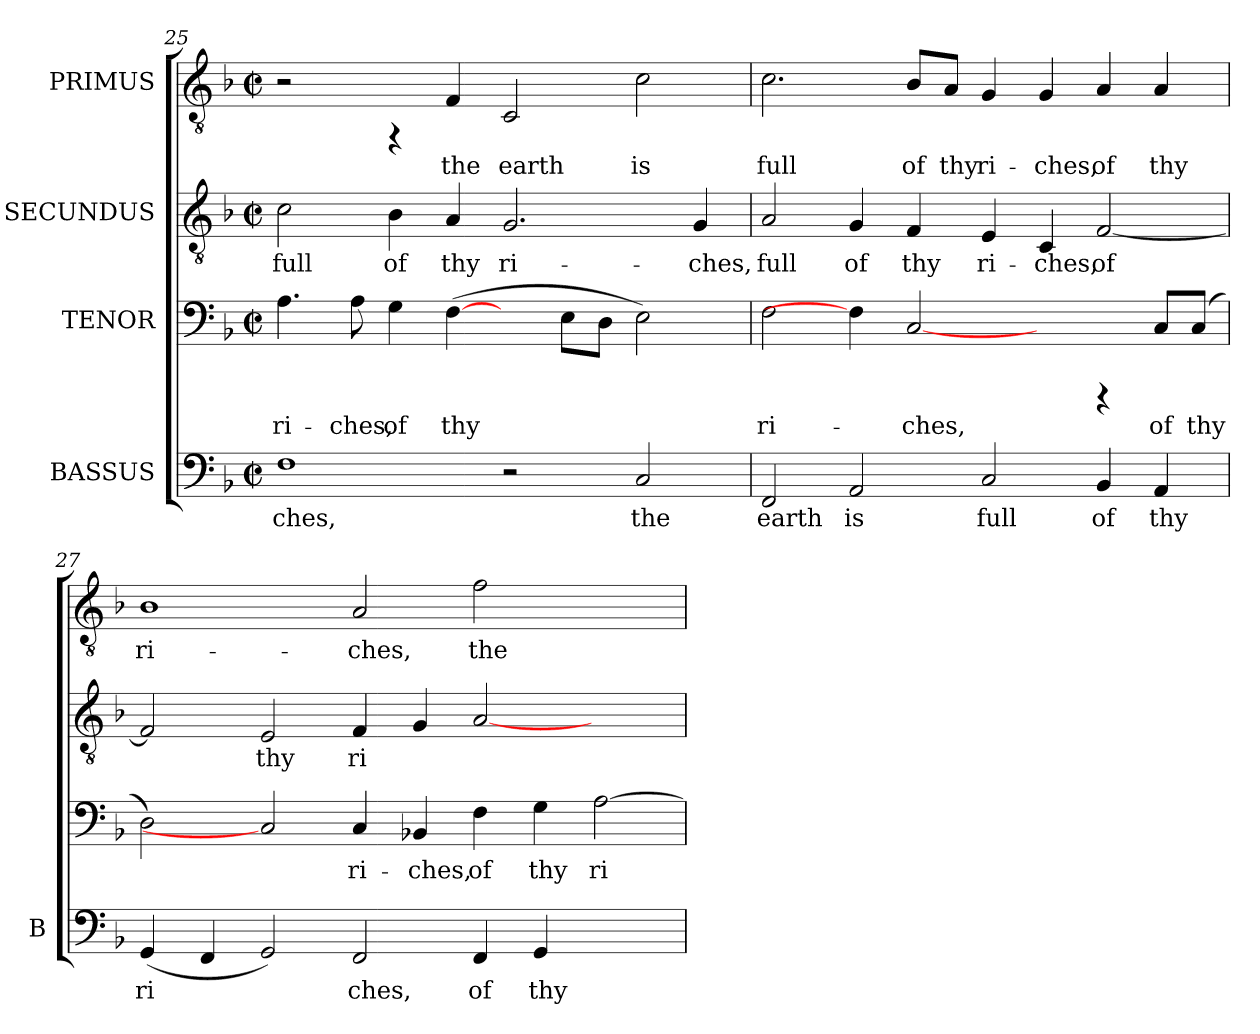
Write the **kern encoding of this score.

**kern	**text	**kern	**text	**kern	**text	**kern	**text
*part4	*part4	*part3	*part3	*part2	*part2	*part1	*part1
*staff4	*staff4	*staff3	*staff3	*staff2	*staff2	*staff1	*staff1
*I"BASSUS	*	*I"TENOR	*	*I"SECUNDUS	*	*I"PRIMUS	*
*I'B	*	*	*	*	*	*	*
*clefF4	*	*clefF4	*	*clefGv2	*	*clefGv2	*
*k[b-]	*	*k[b-]	*	*k[b-]	*	*k[b-]	*
*F:	*	*F:	*	*F:	*	*F:	*
*M2/2	*	*M2/2	*	*M2/2	*	*M2/2	*
*met(c|)	*	*met(c|)	*	*met(c|)	*	*met(c|)	*
=25	=25	=25	=25	=25	=25	=25	=25
!	!LO:LY:b:cj	!	!LO:LY:b:cj	!	!LO:LY:b:cj	!	!
1F	-ches,	4.A\	ri-	2c\	full	2r	.
!	!	!	!LO:LY:b:cj	!	!	!	!
.	.	8A\	-ches,	.	.	.	.
!	!	!	!LO:LY:b:cj	!	!LO:LY:b:cj	!	!
.	.	4G\	of	4B-\	of	4rFF	.
!	!	!	!LO:LY:b:cj	!	!LO:LY:b:cj	!	!LO:LY:b:rj
.	.	(>[4F\	thy	4A/	thy	4F/	the
!	!	!	!	!	!LO:LY:b:cj	!	!LO:LY:b:rj
2r	.	4ryy	.	2.G/	ri-	2C/	earth
!	!	!	!LO:LY:b:cj	!	!	!	!
.	.	8E\L	.	.	.	.	.
!	!	!	!LO:LY:b:cj	!	!	!	!
.	.	8D\J	.	.	.	.	.
!	!LO:LY:b:cj	!	!LO:LY:b:cj	!	!	!	!LO:LY:b:rj
2C/	the	2E\)	.	.	.	2c\	is
!	!	!	!	!	!LO:LY:b:cj	!	!
.	.	.	.	4G/	-ches,	.	.
=26	=26	=26	=26	=26	=26	=26	=26
!	!LO:LY:b:cj	!	!LO:LY:b:cj	!	!LO:LY:b:cj	!	!LO:LY:b:rj
2FF/	earth	2F\	ri-	2A/	full	2.c\	full
!	!LO:LY:b:cj	!	!	!	!LO:LY:b:cj	!	!
2AA/	is	4F\]	.	4G/	of	.	.
!	!	!	!LO:LY:b:cj	!	!LO:LY:b:cj	!	!LO:LY:b:rj
.	.	[2C	-ches,	4F/	thy	8B-/L	of
!	!	!	!	!	!	!	!LO:LY:b:rj
.	.	.	.	.	.	8A/J	thy
!	!LO:LY:b:cj	!	!	!	!LO:LY:b:cj	!	!LO:LY:b:rj
2C/	full	.	.	4E/	ri-	4G/	ri-
!	!	!	!	!	!LO:LY:b:cj	!	!LO:LY:b:rj
.	.	4ryy	.	4C/	-ches,	4G/	-ches,
!	!LO:LY:b:cj	!	!	!	!LO:LY:b:cj	!	!LO:LY:b:rj
4BB-/	of	4rCCC	.	[<2F/	of	4A/	of
!	!LO:LY:b:cj	!	!LO:LY:b:cj	!	!	!	!LO:LY:b:rj
4AA/	thy	8C/L	of	.	.	4A/	thy
!	!	!	!LO:LY:b:cj	!	!	!	!
.	.	(>8C/J	thy	.	.	.	.
!!LO:PB:g=z
=27	=27	=27	=27	=27	=27	=27	=27
!	!LO:LY:b:cj	!	!LO:LY:b:cj	!	!LO:LY:b:cj	!	!LO:LY:b:rj
(<4GG/	ri-	2D\)	.	2F/]	.	1B-	ri-
!	!LO:LY:b:cj	!	!	!	!	!	!
4FF/	--	.	.	.	.	.	.
!	!LO:LY:b:cj	!	!	!	!LO:LY:b:cj	!	!
2GG/)	--	2C]	.	2E/	thy	.	.
!	!LO:LY:b:cj	!	!LO:LY:b:cj	!	!LO:LY:b:cj	!	!LO:LY:b:rj
2FF/	-ches,	4C/	ri-	4F/	ri-	2A/	-ches,
!	!	!	!LO:LY:b:cj	!	!LO:LY:b:cj	!	!
.	.	4BB-X/	-ches,	4G/	--	.	.
!	!LO:LY:b:cj	!	!LO:LY:b:cj	!	!LO:LY:b:cj	!	!LO:LY:b:rj
4FF/	of	4F\	of	[<2A/	--	2f\	the
!	!LO:LY:b:cj	!	!LO:LY:b:cj	!	!	!	!
4GG/	thy	4G\	thy	.	.	.	.
!	!	!	!LO:LY:b:cj	!	!	!	!
2ryy	.	[>2A\	ri-	2ryy	.	2ryy	.
=	=	=	=	=	=	=	=
*-	*-	*-	*-	*-	*-	*-	*-
